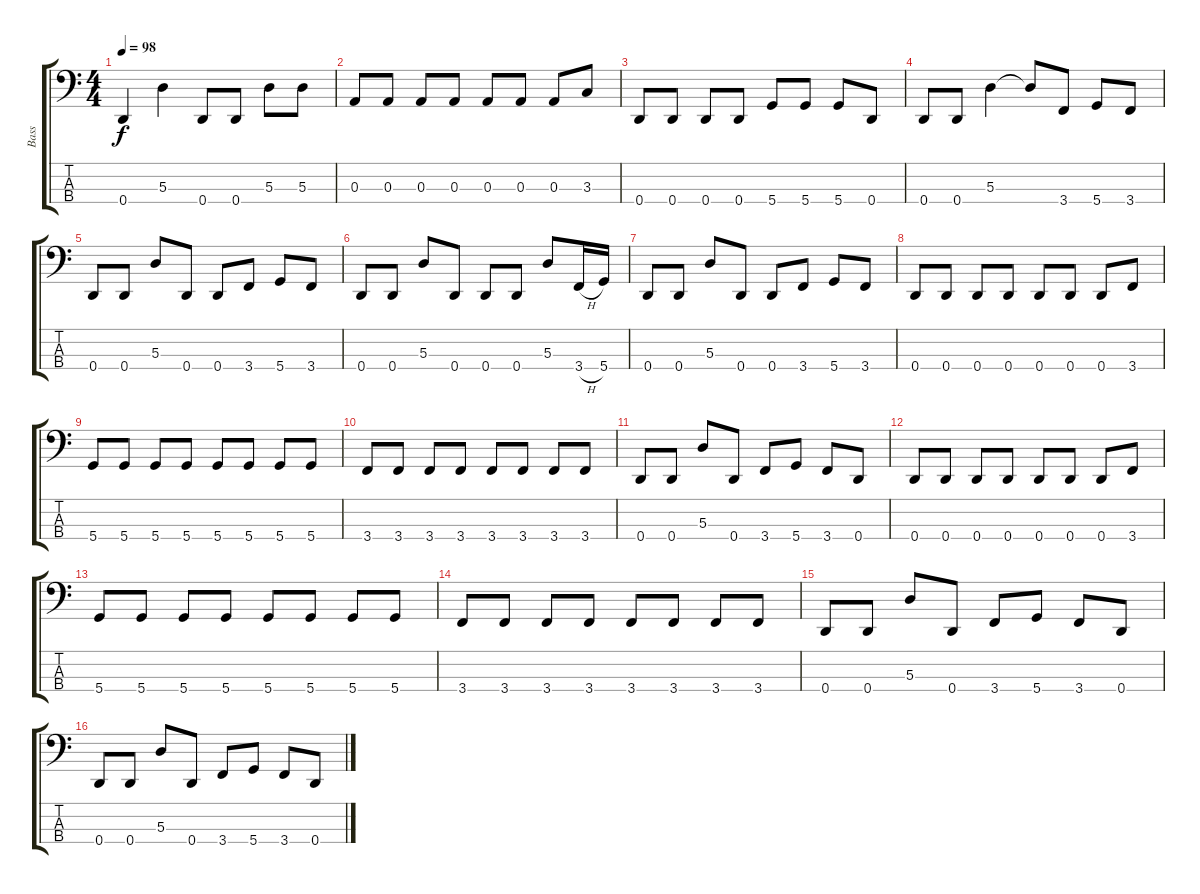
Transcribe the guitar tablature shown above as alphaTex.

\track ("Bass" "Bass") {instrument electricbassfinger}
\staff {score tabs}
\tuning (G2 D2 A1 D1) {hide}
\ts (4 4)
\tempo 98
\clef f4
\ks c
0.4.4{dy f} 5.3.4 0.4.8 0.4.8 5.3.8 5.3.8 |
0.3.8 0.3.8 0.3.8 0.3.8 0.3.8 0.3.8 0.3.8 3.3.8 |
0.4.8 0.4.8 0.4.8 0.4.8 5.4.8 5.4.8 5.4.8 0.4.8 |
0.4.8 0.4.8 5.3.4 5.3{t}.8 3.4.8 5.4.8 3.4.8 |
0.4.8 0.4.8 5.3.8 0.4.8 0.4.8 3.4.8 5.4.8 3.4.8 |
0.4.8 0.4.8 5.3.8 0.4.8 0.4.8 0.4.8 5.3.8 3.4{h}.16 5.4.16 |
0.4.8 0.4.8 5.3.8 0.4.8 0.4.8 3.4.8 5.4.8 3.4.8 |
0.4.8 0.4.8 0.4.8 0.4.8 0.4.8 0.4.8 0.4.8 3.4.8 |
5.4.8 5.4.8 5.4.8 5.4.8 5.4.8 5.4.8 5.4.8 5.4.8 |
3.4.8 3.4.8 3.4.8 3.4.8 3.4.8 3.4.8 3.4.8 3.4.8 |
0.4.8 0.4.8 5.3.8 0.4.8 3.4.8 5.4.8 3.4.8 0.4.8 |
0.4.8 0.4.8 0.4.8 0.4.8 0.4.8 0.4.8 0.4.8 3.4.8 |
5.4.8 5.4.8 5.4.8 5.4.8 5.4.8 5.4.8 5.4.8 5.4.8 |
3.4.8 3.4.8 3.4.8 3.4.8 3.4.8 3.4.8 3.4.8 3.4.8 |
0.4.8 0.4.8 5.3.8 0.4.8 3.4.8 5.4.8 3.4.8 0.4.8 |
0.4.8 0.4.8 5.3.8 0.4.8 3.4.8 5.4.8 3.4.8 0.4.8
